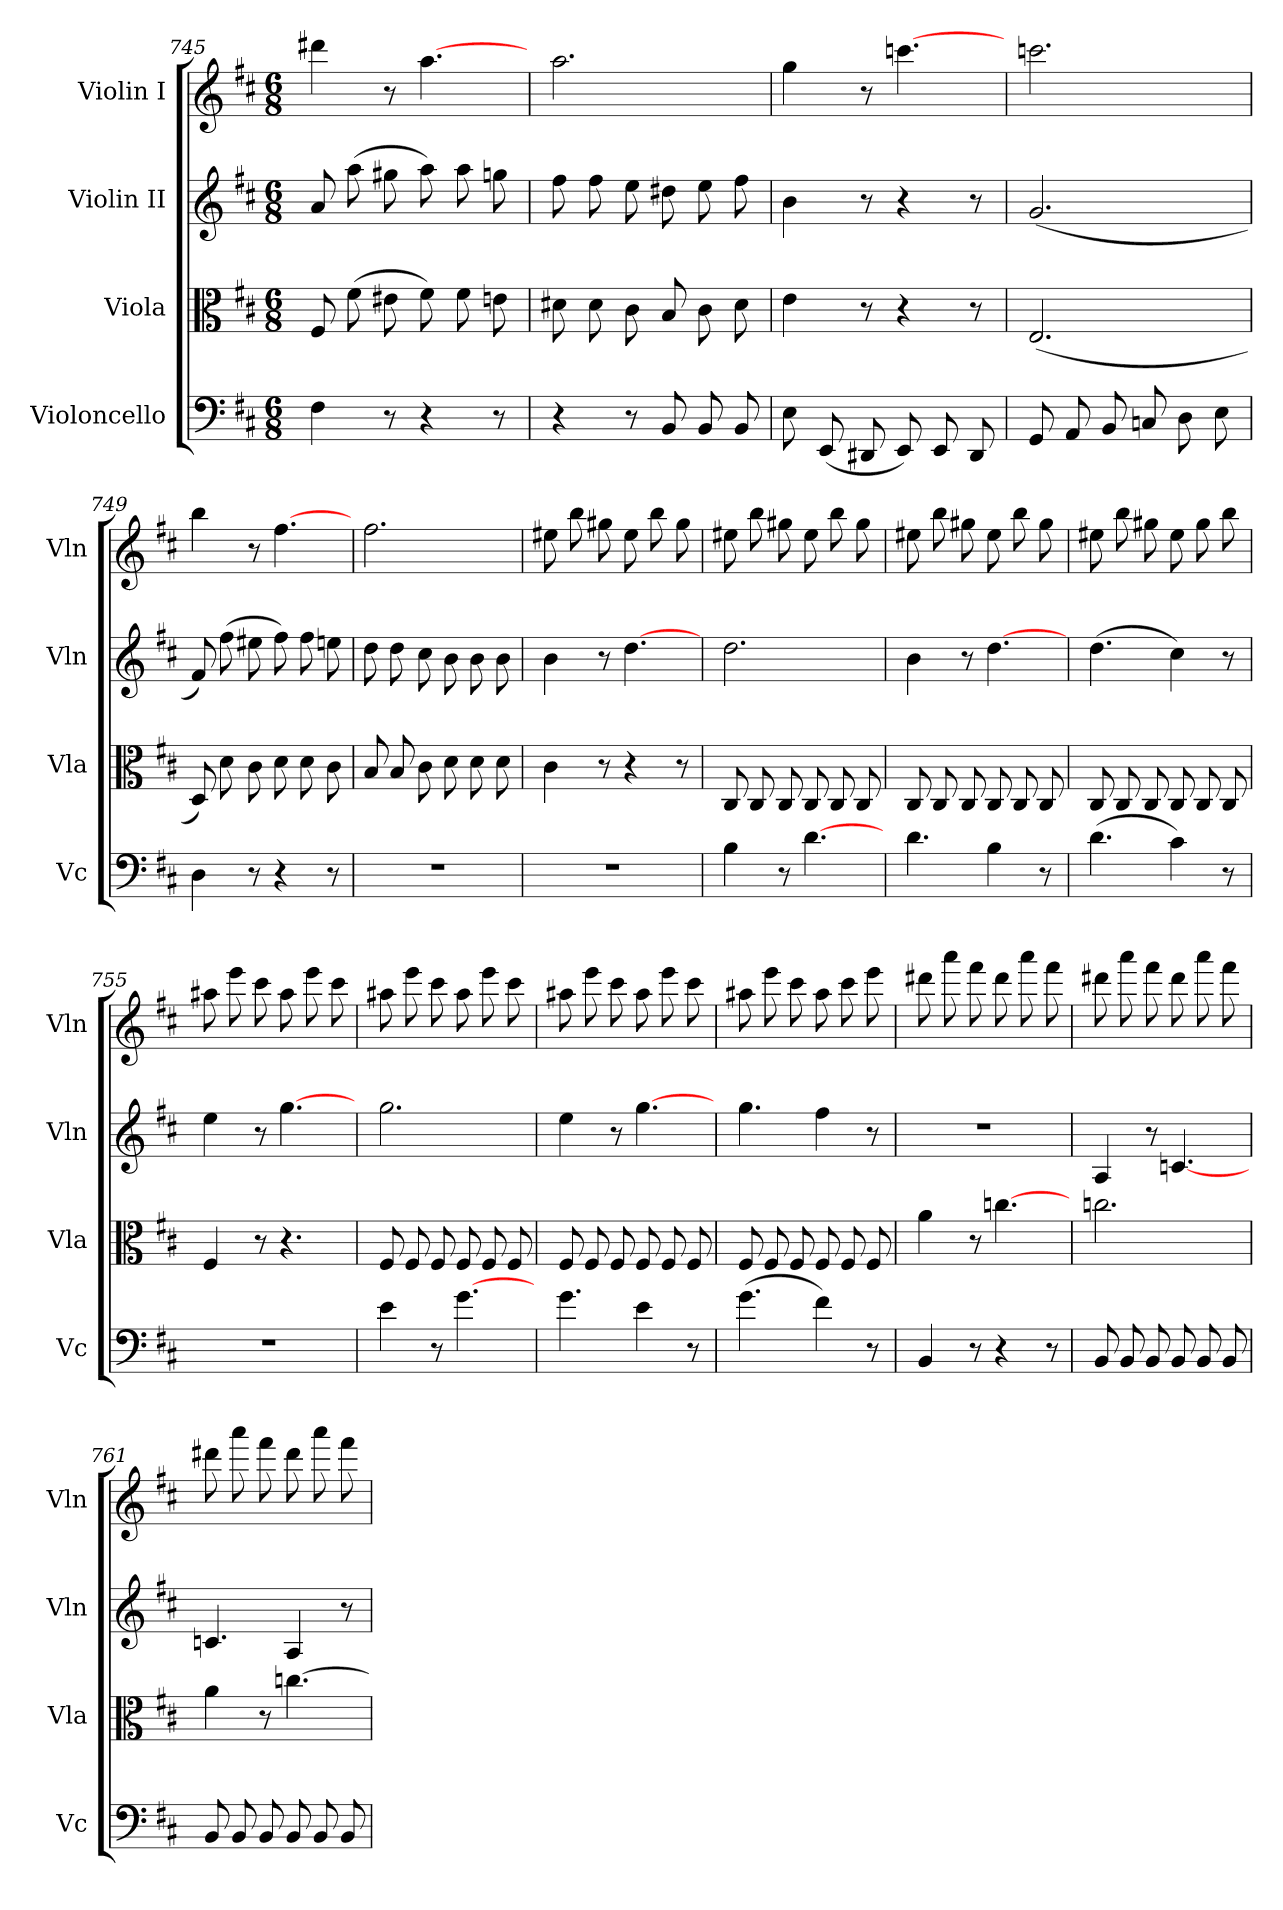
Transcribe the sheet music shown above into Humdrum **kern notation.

**kern	**kern	**kern	**kern
*part4	*part3	*part2	*part1
*staff4	*staff3	*staff2	*staff1
*I"Violoncello	*I"Viola	*I"Violin II	*I"Violin I
*I'Vc	*I'Vla	*I'Vln	*I'Vln
*clefF4	*clefC3	*clefG2	*clefG2
*k[f#c#]	*k[f#c#]	*k[f#c#]	*k[f#c#]
*D:	*D:	*D:	*D:
*M6/8	*M6/8	*M6/8	*M6/8
=745	=745	=745	=745
4F#	8F#	8a	4ddd#X
.	(8f#	(8aa	.
8r	8e#X	8gg#X	8r
4r	8f#)	8aa)	[4.aa
.	8f#	8aa	.
8r	8en	8ggn	.
=746	=746	=746	=746
4r	8d#X	8ff#	2.aa
.	8d#	8ff#	.
8r	8c#	8ee	.
8BB	8B	8dd#X	.
8BB	8c#	8ee	.
8BB	8d#	8ff#	.
=747	=747	=747	=747
8E	4e	4b	4gg
(8EE	.	.	.
8DD#X	8r	8r	8r
8EE)	4r	4r	[4.cccn
8EE	.	.	.
8DD#	8r	8r	.
=748	=748	=748	=748
8GG	(2.E	(2.g	2.cccn
8AA	.	.	.
8BB	.	.	.
8Cn	.	.	.
8D	.	.	.
8E	.	.	.
=749	=749	=749	=749
4D	8D)	8f#)	4bb
.	8d	(8ff#	.
8r	8c#	8ee#X	8r
4r	8d	8ff#)	[4.ff#
.	8d	8ff#	.
8r	8c#	8een	.
=750	=750	=750	=750
2.r	8B	8dd	2.ff#
.	8B	8dd	.
.	8c#	8cc#	.
.	8d	8b	.
.	8d	8b	.
.	8d	8b	.
=751	=751	=751	=751
2.r	4c#	4b	8ee#X
.	.	.	8bb
.	8r	8r	8gg#X
.	4r	[4.dd	8ee#
.	.	.	8bb
.	8r	.	8gg#
=752	=752	=752	=752
4B	8C#	2.dd	8ee#X
.	8C#	.	8bb
8r	8C#	.	8gg#X
[4.d	8C#	.	8ee#
.	8C#	.	8bb
.	8C#	.	8gg#
=753	=753	=753	=753
4.d	8C#	4b	8ee#X
.	8C#	.	8bb
.	8C#	8r	8gg#X
4B	8C#	[4.dd	8ee#
.	8C#	.	8bb
8r	8C#	.	8gg#
=754	=754	=754	=754
(4.d	8C#	(4.dd	8ee#X
.	8C#	.	8bb
.	8C#	.	8gg#X
4c#)	8C#	4cc#)	8ee#
.	8C#	.	8gg#
8r	8C#	8r	8bb
=755	=755	=755	=755
2.r	4F#	4ee	8aa#X
.	.	.	8eee
.	8r	8r	8ccc#
.	4.r	[4.gg	8aa#
.	.	.	8eee
.	.	.	8ccc#
=756	=756	=756	=756
4e	8F#	2.gg	8aa#X
.	8F#	.	8eee
8r	8F#	.	8ccc#
[4.g	8F#	.	8aa#
.	8F#	.	8eee
.	8F#	.	8ccc#
=757	=757	=757	=757
4.g	8F#	4ee	8aa#X
.	8F#	.	8eee
.	8F#	8r	8ccc#
4e	8F#	[4.gg	8aa#
.	8F#	.	8eee
8r	8F#	.	8ccc#
=758	=758	=758	=758
(4.g	8F#	4.gg	8aa#X
.	8F#	.	8eee
.	8F#	.	8ccc#
4f#)	8F#	4ff#	8aa#
.	8F#	.	8ccc#
8r	8F#	8r	8eee
=759	=759	=759	=759
4BB	4a	2.r	8ddd#X
.	.	.	8aaa
8r	8r	.	8fff#
4r	[4.ccn	.	8ddd#
.	.	.	8aaa
8r	.	.	8fff#
=760	=760	=760	=760
8BB	2.ccn	4A	8ddd#X
8BB	.	.	8aaa
8BB	.	8r	8fff#
8BB	.	[4.cn	8ddd#
8BB	.	.	8aaa
8BB	.	.	8fff#
=761	=761	=761	=761
8BB	4a	4.cn	8ddd#X
8BB	.	.	8aaa
8BB	8r	.	8fff#
8BB	[4.ccn	4A	8ddd#
8BB	.	.	8aaa
8BB	.	8r	8fff#
=	=	=	=
*-	*-	*-	*-
